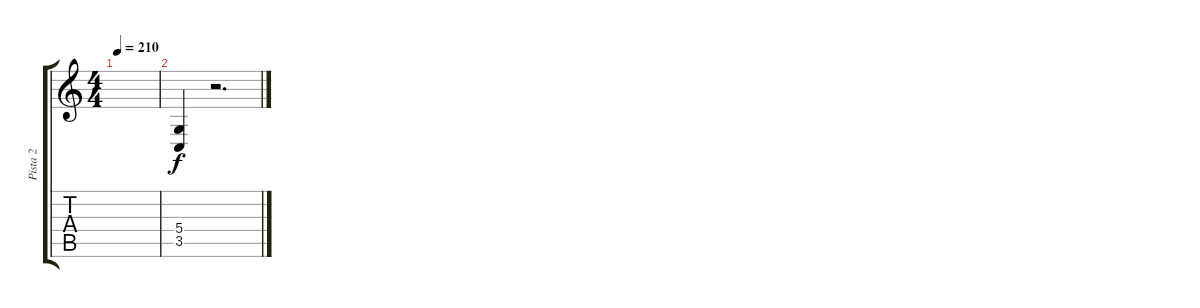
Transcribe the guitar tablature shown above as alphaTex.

\track ("Pista 2" "Pista 2") {instrument stringensemble1}
\staff {score tabs}
\tuning (E4 B3 G3 D3 A2 E2) {hide}
\ts (4 4)
\tempo 210
\clef g2
\ks c
|
(5.4 3.5).4 r.2{d}
